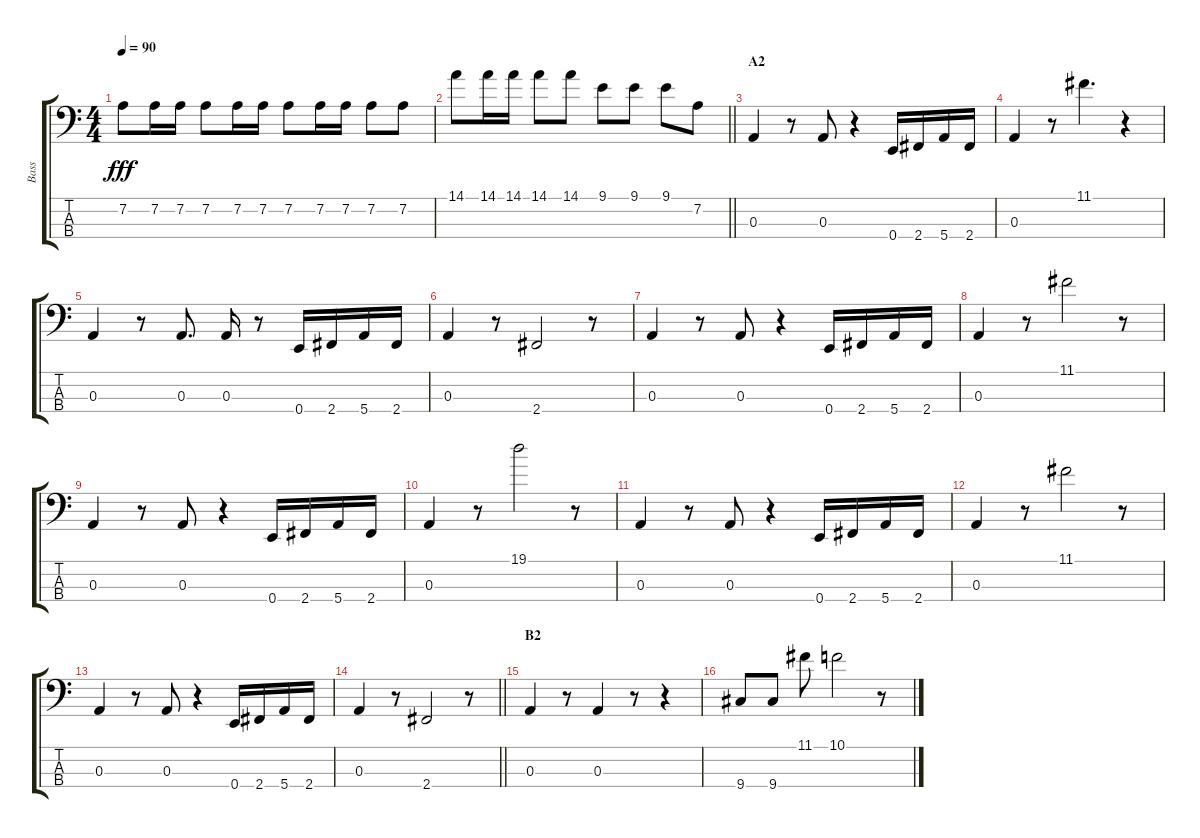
\track ("Bass" "Bass") {instrument electricbassfinger}
\staff {score tabs}
\tuning (G2 D2 A1 E1) {hide}
\ts (4 4)
\tempo 90
\clef f4
\ks c
7.2.8{dy fff} 7.2.16 7.2.16 7.2.8 7.2.16 7.2.16 7.2.8 7.2.16 7.2.16 7.2.8 7.2.8 |
\barLineRight lightlight
14.1.8 14.1.16 14.1.16 14.1.8 14.1.8 9.1.8 9.1.8 9.1.8 7.2.8 |
\section ("" "A2")
0.3.4 r.8 0.3.8 r.4 0.4.16 2.4.16 5.4.16 2.4.16 |
0.3.4 r.8 11.1.4{d} r.4 |
0.3.4 r.8 0.3.8{d} 0.3.16 r.8 0.4.16 2.4.16 5.4.16 2.4.16 |
0.3.4 r.8 2.4.2 r.8 |
0.3.4 r.8 0.3.8 r.4 0.4.16 2.4.16 5.4.16 2.4.16 |
0.3.4 r.8 11.1.2 r.8 |
0.3.4 r.8 0.3.8 r.4 0.4.16 2.4.16 5.4.16 2.4.16 |
0.3.4 r.8 19.1.2 r.8 |
0.3.4 r.8 0.3.8 r.4 0.4.16 2.4.16 5.4.16 2.4.16 |
0.3.4 r.8 11.1.2 r.8 |
0.3.4 r.8 0.3.8 r.4 0.4.16 2.4.16 5.4.16 2.4.16 |
\barLineRight lightlight
0.3.4 r.8 2.4.2 r.8 |
\section ("" "B2")
0.3.4 r.8 0.3.4 r.8 r.4 |
9.4.8 9.4.8 11.1.8 10.1.2 r.8
